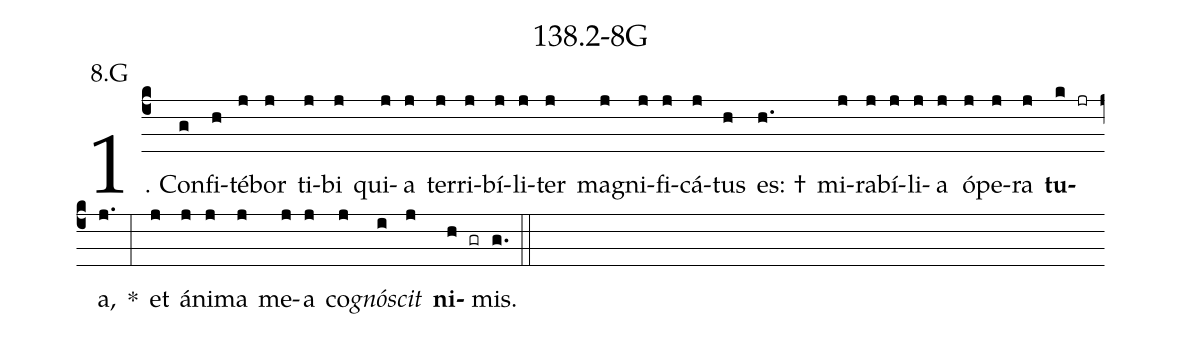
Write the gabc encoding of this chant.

name: 138.2-8G;
annotation: 8.G;
%%
(c4)1. Con(g)fi(h)té(j)bor(j) ti(j)bi(j) qui(j)a(j) ter(j)ri(j)bí(j)li(j)ter(j) ma(j)gni(j)fi(j)cá(j)tus(h) es: †(h.) mi(j)ra(j)bí(j)li(j)a(j) ó(j)pe(j)ra(j) <b>tu</b>(k jr)a,(j.) *(:) et(j) á(j)ni(j)ma(j) me(j)a(j) co(j)<i>gnó</i>(i)<i>scit</i>(j) <b>ni</b>(h gr)mis.(g.) (::)
